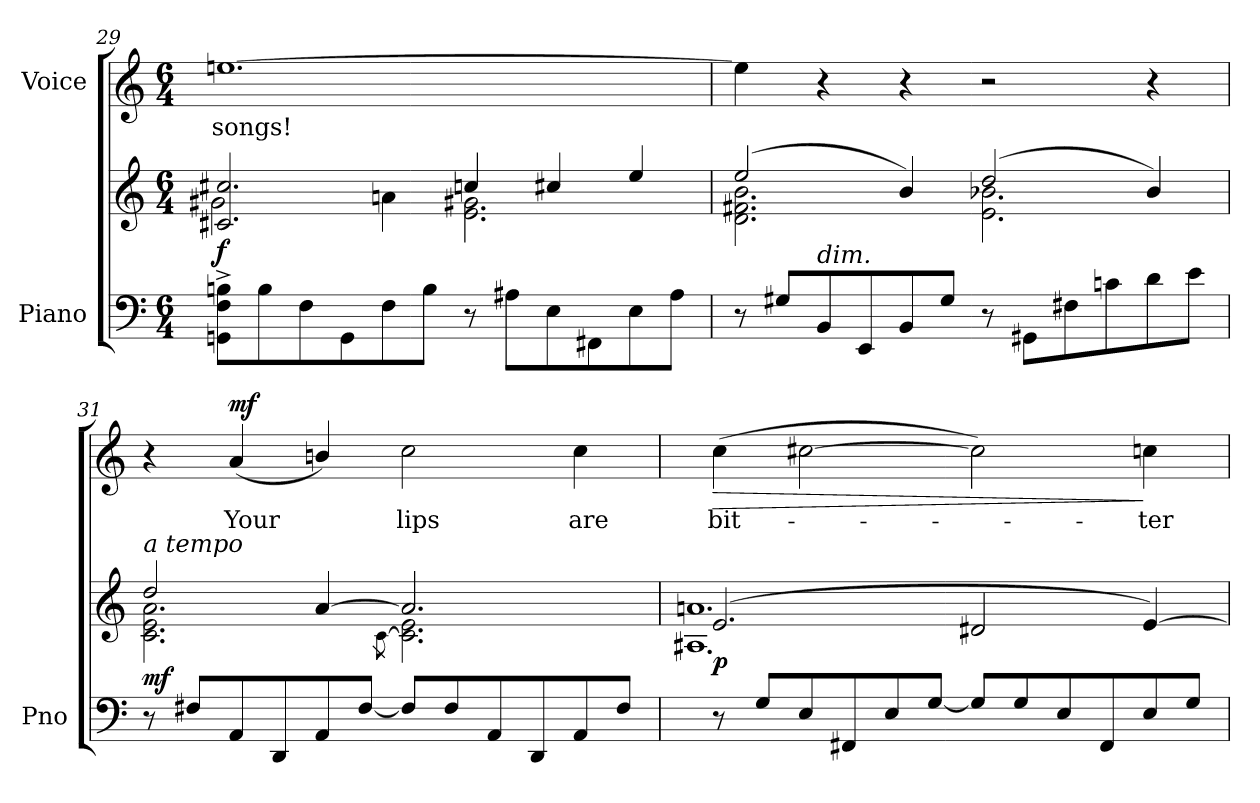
**kern	**kern	**dynam	**kern	**text	**dynam
*part2	*part2	*part2	*part1	*part1	*part1
*staff3	*staff2	*staff2/3	*staff1	*staff1	*staff1
*I"Piano	*	*	*I"Voice	*	*
*I'Pno	*	*	*	*	*
!!LO:LB:g=z
*clefF4	*clefG2	*	*clefG2	*	*
*k[]	*k[]	*	*k[]	*	*
*M6/4	*M6/4	*	*M6/4	*	*
=29	=29	=29	=29	=29	=29
*	*^	*	*	*	*
!	!	!	!LO:DY:b	!	!LO:LY:b	!
8GGn\^ 8F\^ 8Bn\^L	2.c#X/ 2.cc#X/	2g#X\	f	[1.een	songs!	.
8B\	.	.	.	.	.	.
8F\	.	.	.	.	.	.
8GG\	.	.	.	.	.	.
8F\	.	4an\	.	.	.	.
8B\J	.	.	.	.	.	.
8r	4ccn/	2.e\ 2.g#X\	.	.	.	.
8A#X\L	.	.	.	.	.	.
8E\	4cc#X/	.	.	.	.	.
8FF#X\	.	.	.	.	.	.
8E\	4ee/	.	.	.	.	.
8A#\J	.	.	.	.	.	.
=30	=30	=30	=30	=30	=30	=30
8r	(2ee/	2.d\ 2.f#X\ 2.b\	.	4ee\]	.	.
8G#X/L	.	.	.	.	.	.
!LO:TX:a:i:t=dim.	!	!	!	!	!	!
8BB/	.	.	.	4r	.	.
8EE/	.	.	.	.	.	.
8BB/	4b/)	.	.	4r	.	.
8G#/J	.	.	.	.	.	.
8r	(2dd/	2.e\ 2.b-X\	.	2r	.	.
8GG#X\L	.	.	.	.	.	.
8F#X\	.	.	.	.	.	.
8cn\	.	.	.	.	.	.
8d\	4b-/)	.	.	4r	.	.
8e\J	.	.	.	.	.	.
=31	=31	=31	=31	=31	=31	=31
!	!LO:TX:a:i:t=a tempo	!	!	!	!	!
!	!	!	!LO:DY:b	!	!	!
8r	2dd/	2.c\ 2.e\ 2.a\	mf	4r	.	.
8F#X/L	.	.	.	.	.	.
!	!	!	!	!	!LO:LY:b	!LO:DY:a
8AA/	.	.	.	(4a/	Your	mf
8DD/	.	.	.	.	.	.
8AA/	[4a/	.	.	4bn/)	.	.
[8F#/J	.	.	.	.	.	.
.	.	[8qc\	.	.	.	.
!	!	!	!	!	!LO:LY:b	!
8F#/L]	2.a/]	2.c\] 2.e\	.	2cc\	lips	.
8F#/	.	.	.	.	.	.
8AA/	.	.	.	.	.	.
8DD/	.	.	.	.	.	.
!	!	!	!	!	!LO:LY:b	!
8AA/	.	.	.	4cc\	are	.
8F#/J	.	.	.	.	.	.
!!LO:PB:g=z
=32	=32	=32	=32	=32	=32	=32
!	!	!	!LO:DY:b	!	!LO:LY:b	!LO:HP:b
8r	(2.e/	1.A#X 1.an	p	(4cc\	bit-	>
8G/L	.	.	.	.	.	.
8E/	.	.	.	[2cc#X\	.	.
8FF#X/	.	.	.	.	.	.
8E/	.	.	.	.	.	.
[8G/J	.	.	.	.	.	.
8G/L]	2d#X/	.	.	2cc#\])	.	.
8G/	.	.	.	.	.	.
8E/	.	.	.	.	.	.
8FF#/	.	.	.	.	.	.
!	!	!	!	!	!LO:LY:b	!
8E/	[<4e/)	.	.	4ccn\	-ter	]
8G/J	.	.	.	.	.	.
*	*v	*v	*	*	*	*
=	=	=	=	=	=
*-	*-	*-	*-	*-	*-
